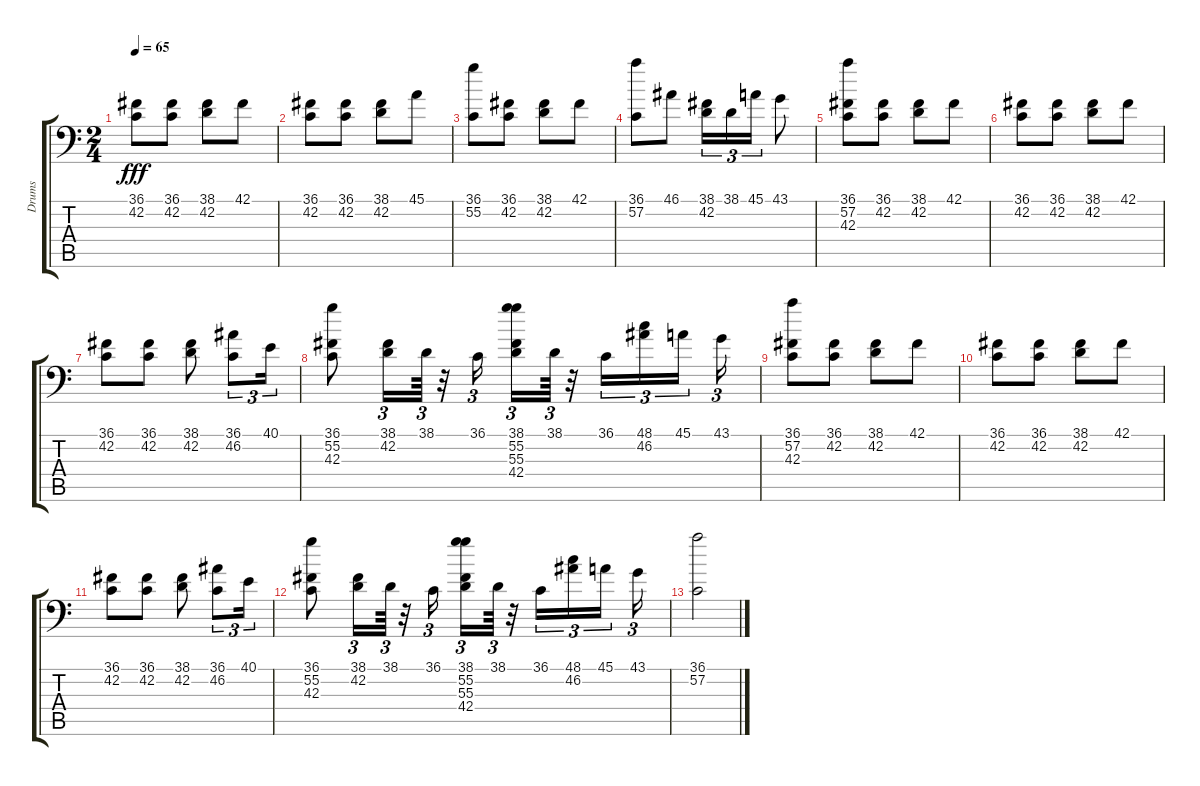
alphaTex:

\track ("Drums" "Drums") {instrument acousticgrandpiano}
\staff {score tabs}
\tuning (C-1 C-1 C-1 C-1 C-1 C-1) {hide}
\ts (2 4)
\tempo 65
\clef f4
\ks c
(36.1 42.2).8{dy fff} (36.1 42.2).8 (38.1 42.2).8 42.1.8 |
(36.1 42.2).8 (36.1 42.2).8 (38.1 42.2).8 45.1.8 |
(36.1 55.2).8 (36.1 42.2).8 (38.1 42.2).8 42.1.8 |
(36.1 57.2).8 46.1.8 (38.1 42.2).16{tu (3 2)} 38.1.16{tu (3 2)} 45.1.16{tu (3 2)} 43.1.8 |
(36.1 57.2 42.3).8 (36.1 42.2).8 (38.1 42.2).8 42.1.8 |
(36.1 42.2).8 (36.1 42.2).8 (38.1 42.2).8 42.1.8 |
(36.1 42.2).8 (36.1 42.2).8 (38.1 42.2).8 (36.1 46.2).8{tu (3 2)} 40.1.16{tu (3 2)} |
(36.1 55.2 42.3).8 (38.1 42.2).16{tu (3 2)} 38.1.64{tu (3 2)} r.32 36.1.16{tu (3 2)} (38.1 55.2 55.3 42.4).16{tu (3 2)} 38.1.64{tu (3 2)} r.32 36.1.16{tu (3 2)} (48.1 46.2).16{tu (3 2)} 45.1.16{tu (3 2)} 43.1.16{tu (3 2)} |
(36.1 57.2 42.3).8 (36.1 42.2).8 (38.1 42.2).8 42.1.8 |
(36.1 42.2).8 (36.1 42.2).8 (38.1 42.2).8 42.1.8 |
(36.1 42.2).8 (36.1 42.2).8 (38.1 42.2).8 (36.1 46.2).8{tu (3 2)} 40.1.16{tu (3 2)} |
(36.1 55.2 42.3).8 (38.1 42.2).16{tu (3 2)} 38.1.64{tu (3 2)} r.32 36.1.16{tu (3 2)} (38.1 55.2 55.3 42.4).16{tu (3 2)} 38.1.64{tu (3 2)} r.32 36.1.16{tu (3 2)} (48.1 46.2).16{tu (3 2)} 45.1.16{tu (3 2)} 43.1.16{tu (3 2)} |
(36.1 57.2).2
